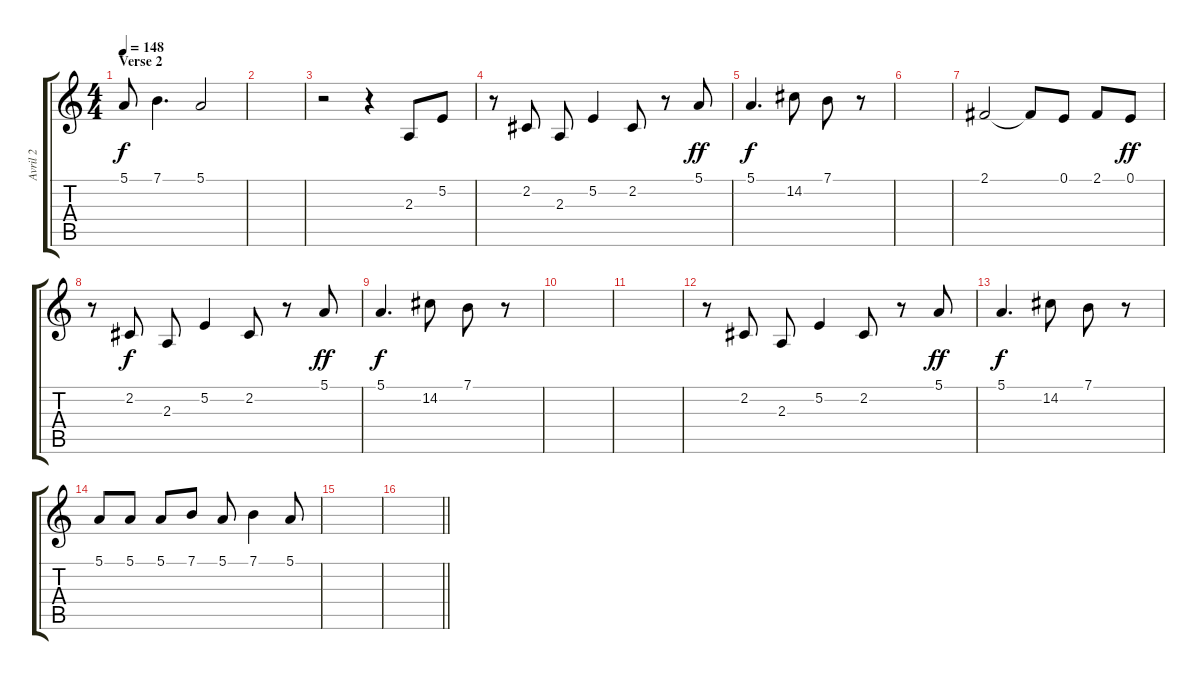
\track ("Avril 2" "Avril 2") {instrument electricgrandpiano}
\staff {score tabs}
\tuning (E4 B3 G3 D3 A2 E2) {hide}
\ts (4 4)
\section ("" "Verse 2")
\tempo 148
\clef g2
\ks c
5.1.8{dy f} 7.1.4{d} 5.1.2 |
|
r.2 r.4 2.3.8 5.2.8 |
r.8 2.2.8 2.3.8 5.2.4 2.2.8 r.8 5.1.8{dy ff} |
5.1.4{d dy f} 14.2.8 7.1.8 r.8 |
|
2.1.2 2.1{t}.8 0.1.8 2.1.8 0.1.8{dy ff} |
r.8 2.2.8{dy f} 2.3.8 5.2.4 2.2.8 r.8 5.1.8{dy ff} |
5.1.4{d dy f} 14.2.8 7.1.8 r.8 |
|
|
r.8 2.2.8 2.3.8 5.2.4 2.2.8 r.8 5.1.8{dy ff} |
5.1.4{d dy f} 14.2.8 7.1.8 r.8 |
5.1.8 5.1.8 5.1.8 7.1.8 5.1.8 7.1.4 5.1.8 |
|
\barLineRight lightlight
